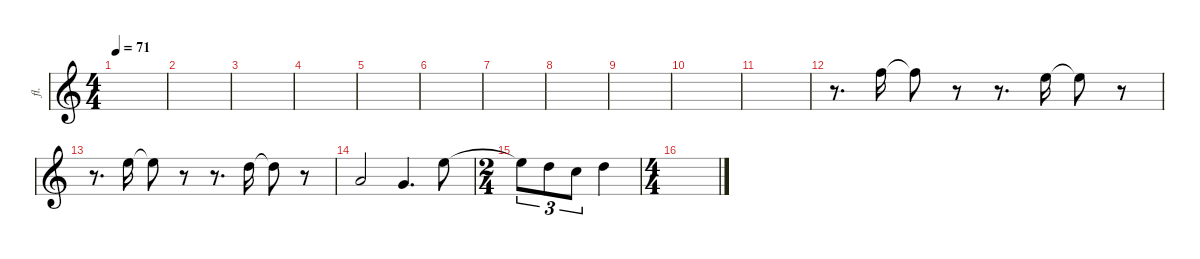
\defaultSystemsLayout 4
\hideDynamics
\bracketExtendMode nobrackets
\track ("Flute" "fl.") {instrument flute}
\staff {score}
\tuning (E4 B3 G3 D3 A2 E2)
\ts (4 4)
\tempo 71
\clef g2
\ks c
|
|
|
|
|
|
|
|
|
|
|
r.8{d} 13.1.16 13.1{t}.8 r.8 r.8{d} 12.1.16 12.1{t}.8 r.8 |
r.8{d} 12.1.16 12.1{t}.8 r.8 r.8{d} 10.1.16 10.1{t}.8 r.8 |
5.1.2 3.1.4{d} 12.1.8 |
\ts (2 4)
\beaming (8 2 2)
12.1{t}.8{tu (3 2)} 10.1.8{tu (3 2)} 8.1.8{tu (3 2)} 10.1.4 |
\ts (4 4)
\beaming (8 2 2 2 2)
